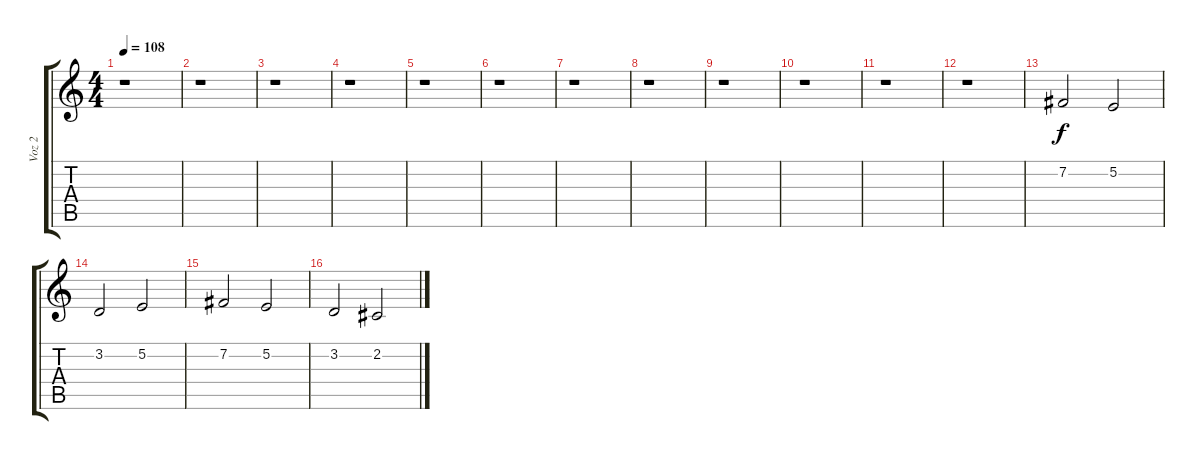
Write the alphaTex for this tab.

\track ("Voz 2" "Voz 2") {instrument choiraahs}
\staff {score tabs}
\tuning (E4 B3 G3 D3 A2 E2) {hide}
\ts (4 4)
\tempo 108
\clef g2
\ks c
r.1{dy f instrument choiraahs} |
r.1 |
r.1 |
r.1 |
r.1 |
r.1 |
r.1 |
r.1 |
r.1 |
r.1 |
r.1 |
r.1 |
7.2.2 5.2.2 |
3.2.2 5.2.2 |
7.2.2 5.2.2 |
3.2.2 2.2.2
